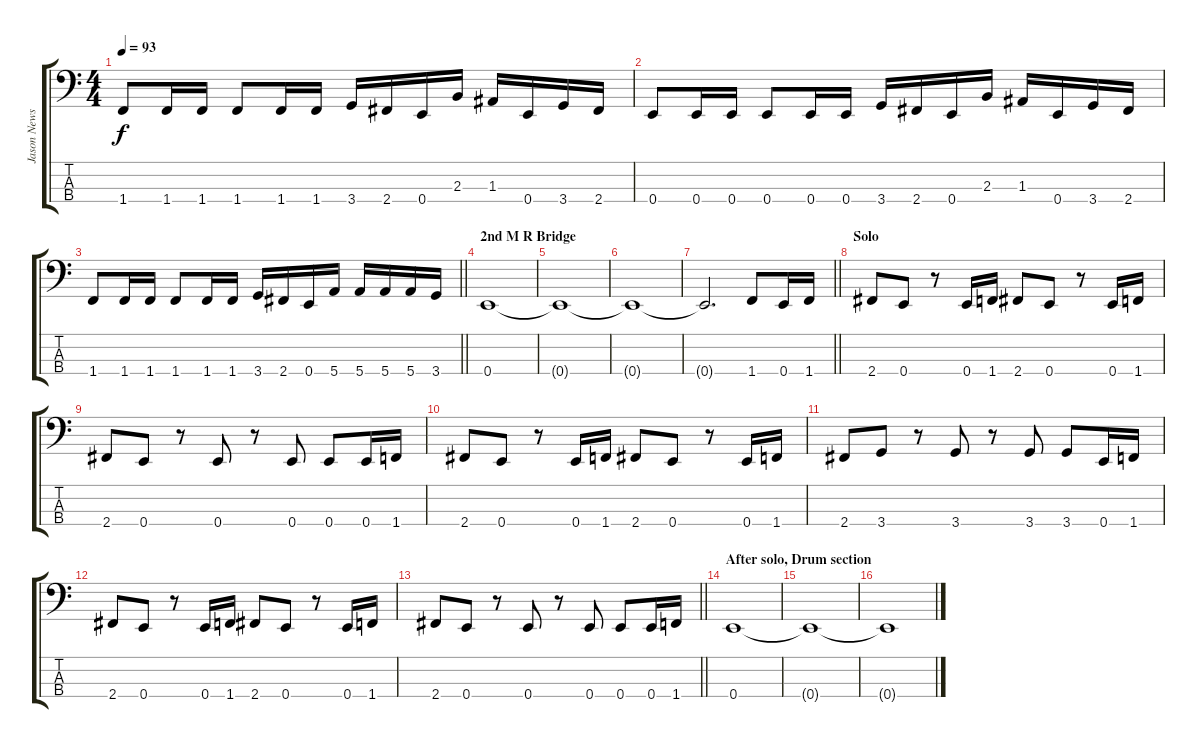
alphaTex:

\track ("Jason Newsted" "Jason News") {instrument electricbasspick}
\staff {score tabs}
\tuning (G2 D2 A1 E1) {hide}
\ts (4 4)
\tempo 93
\clef f4
\ks c
1.4.8{dy f} 1.4.16 1.4.16 1.4.8 1.4.16 1.4.16 3.4.16 2.4.16 0.4.16 2.3.16 1.3.16 0.4.16 3.4.16 2.4.16 |
0.4.8 0.4.16 0.4.16 0.4.8 0.4.16 0.4.16 3.4.16 2.4.16 0.4.16 2.3.16 1.3.16 0.4.16 3.4.16 2.4.16 |
\barLineRight lightlight
1.4.8 1.4.16 1.4.16 1.4.8 1.4.16 1.4.16 3.4.16 2.4.16 0.4.16 5.4.16 5.4.16 5.4.16 5.4.16 3.4.16 |
\section ("" "2nd M R Bridge ")
0.4.1 |
0.4{t}.1 |
0.4{t}.1 |
\barLineRight lightlight
0.4{t}.2{d} 1.4.8 0.4.16 1.4.16 |
\section ("" "Solo")
2.4.8 0.4.8 r.8 0.4.16 1.4.16 2.4.8 0.4.8 r.8 0.4.16 1.4.16 |
2.4.8 0.4.8 r.8 0.4.8 r.8 0.4.8 0.4.8 0.4.16 1.4.16 |
2.4.8 0.4.8 r.8 0.4.16 1.4.16 2.4.8 0.4.8 r.8 0.4.16 1.4.16 |
2.4.8 3.4.8 r.8 3.4.8 r.8 3.4.8 3.4.8 0.4.16 1.4.16 |
2.4.8 0.4.8 r.8 0.4.16 1.4.16 2.4.8 0.4.8 r.8 0.4.16 1.4.16 |
\barLineRight lightlight
2.4.8 0.4.8 r.8 0.4.8 r.8 0.4.8 0.4.8 0.4.16 1.4.16 |
\section ("" "After solo, Drum section")
0.4.1 |
0.4{t}.1 |
0.4{t}.1
